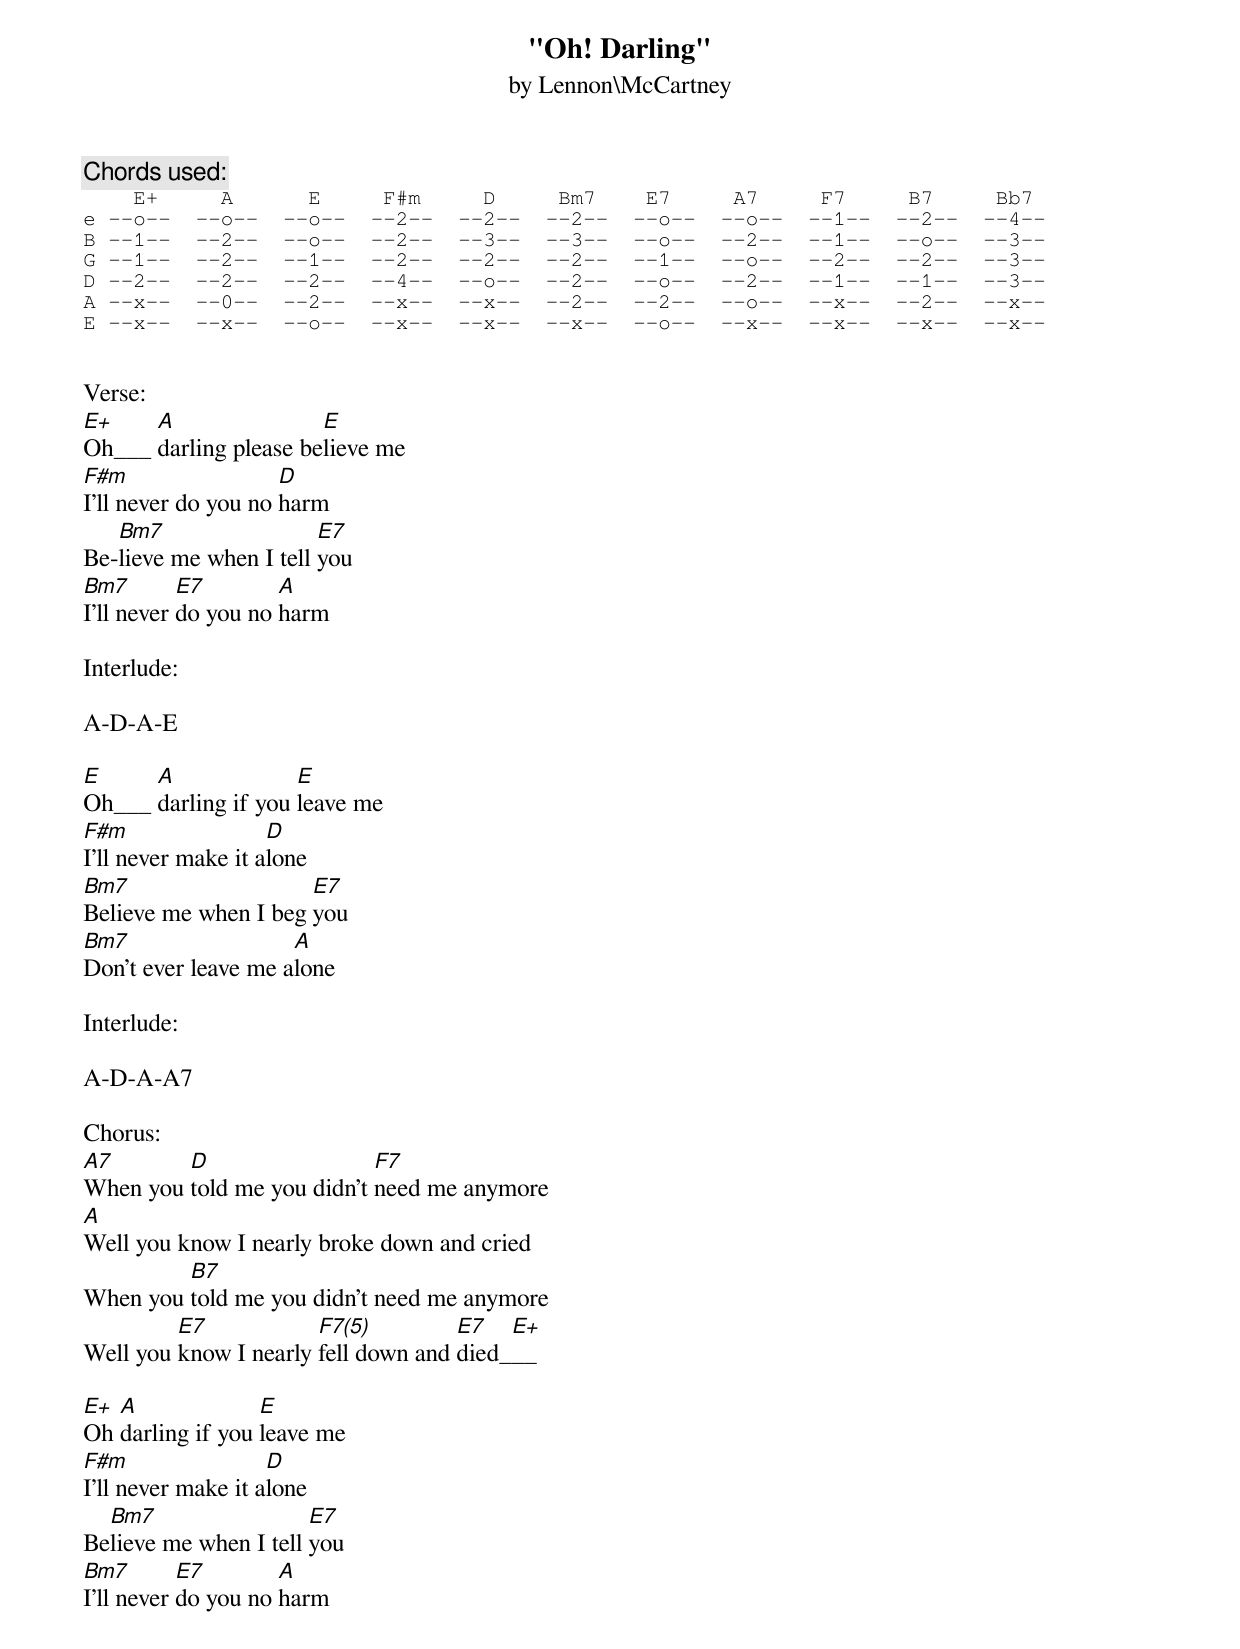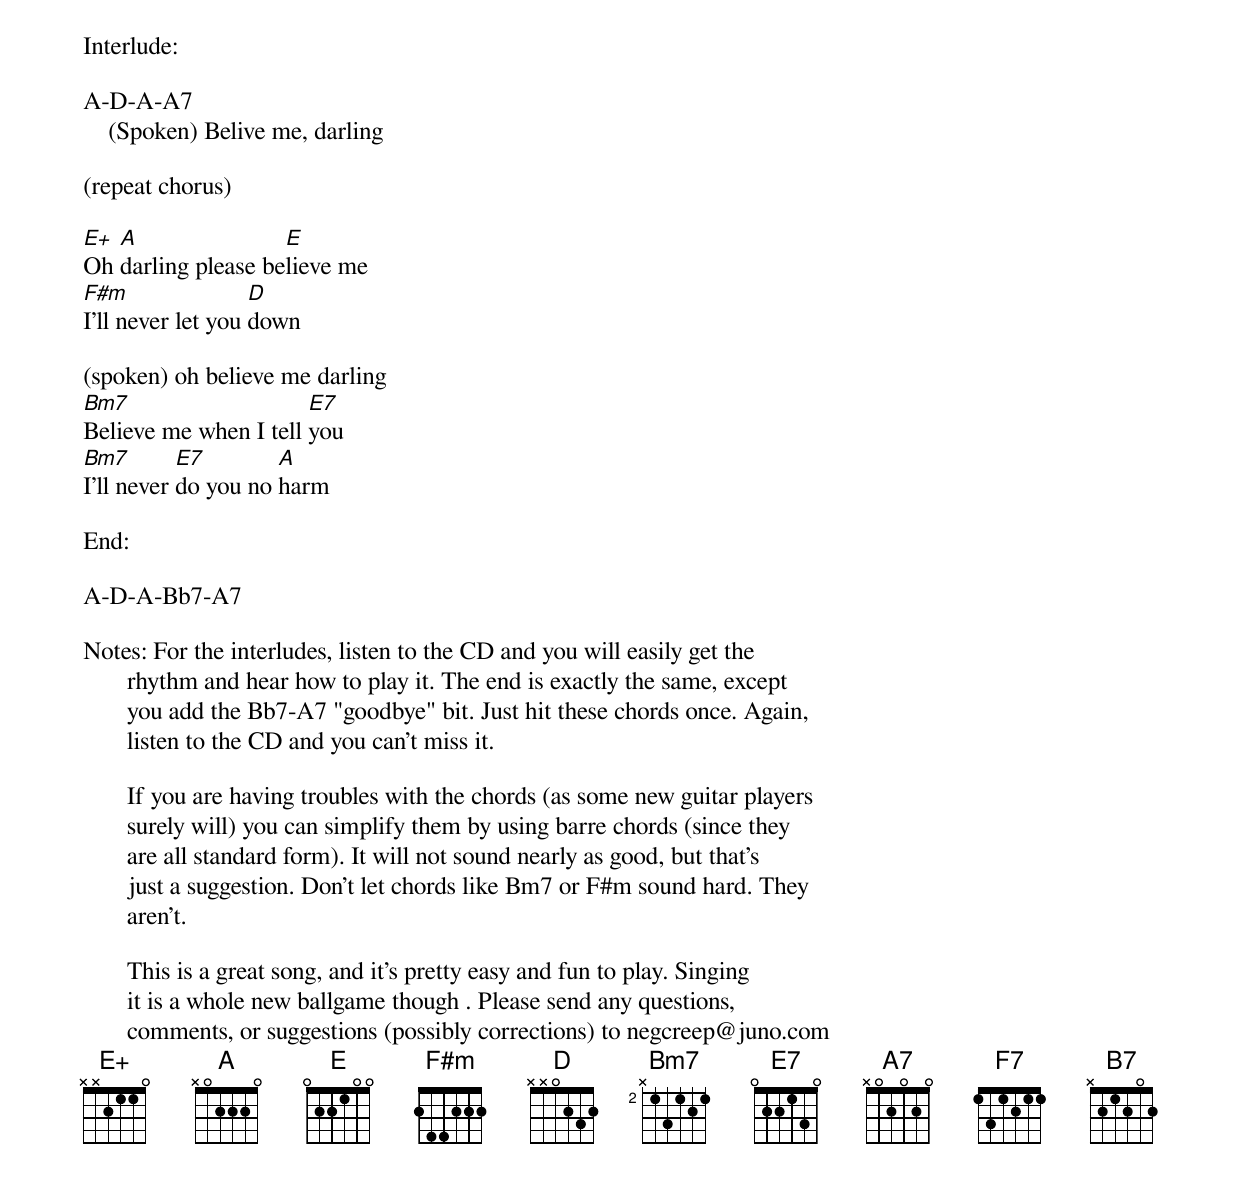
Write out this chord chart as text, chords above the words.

                                "Oh! Darling"
                             by Lennon\McCartney


Chords used:
    E+     A      E     F#m     D     Bm7    E7     A7     F7     B7     Bb7
e --o--  --o--  --o--  --2--  --2--  --2--  --o--  --o--  --1--  --2--  --4--
B --1--  --2--  --o--  --2--  --3--  --3--  --o--  --2--  --1--  --o--  --3--
G --1--  --2--  --1--  --2--  --2--  --2--  --1--  --o--  --2--  --2--  --3--
D --2--  --2--  --2--  --4--  --o--  --2--  --o--  --2--  --1--  --1--  --3--
A --x--  --0--  --2--  --x--  --x--  --2--  --2--  --o--  --x--  --2--  --x--
E --x--  --x--  --o--  --x--  --x--  --x--  --o--  --x--  --x--  --x--  --x--


Verse:
E+    A                E
Oh___ darling please believe me
F#m                  D
I'll never do you no harm
   Bm7                  E7
Be-lieve me when I tell you
Bm7        E7        A
I'll never do you no harm

Interlude:

A-D-A-E

E     A              E
Oh___ darling if you leave me
F#m                 D
I'll never make it alone
Bm7                   E7
Believe me when I beg you
Bm7                  A
Don't ever leave me alone

Interlude:

A-D-A-A7

Chorus:
A7       D                  F7
When you told me you didn't need me anymore
A
Well you know I nearly broke down and cried
         B7
When you told me you didn't need me anymore
         E7            F7(5)         E7   E+
Well you know I nearly fell down and died___

E+ A              E
Oh darling if you leave me
F#m                 D
I'll never make it alone
  Bm7                  E7
Believe me when I tell you
Bm7        E7        A
I'll never do you no harm

Interlude:

A-D-A-A7
    (Spoken) Belive me, darling

(repeat chorus)

E+ A                E
Oh darling please believe me
F#m                D
I'll never let you down

(spoken) oh believe me darling
Bm7                    E7
Believe me when I tell you
Bm7        E7        A
I'll never do you no harm

End:

A-D-A-Bb7-A7

Notes: For the interludes, listen to the CD and you will easily get the
       rhythm and hear how to play it. The end is exactly the same, except
       you add the Bb7-A7 "goodbye" bit. Just hit these chords once. Again,
       listen to the CD and you can't miss it.

       If you are having troubles with the chords (as some new guitar players
       surely will) you can simplify them by using barre chords (since they
       are all standard form). It will not sound nearly as good, but that's
       just a suggestion. Don't let chords like Bm7 or F#m sound hard. They
       aren't.

       This is a great song, and it's pretty easy and fun to play. Singing
       it is a whole new ballgame though <grin>. Please send any questions,
       comments, or suggestions (possibly corrections) to negcreep@juno.com
